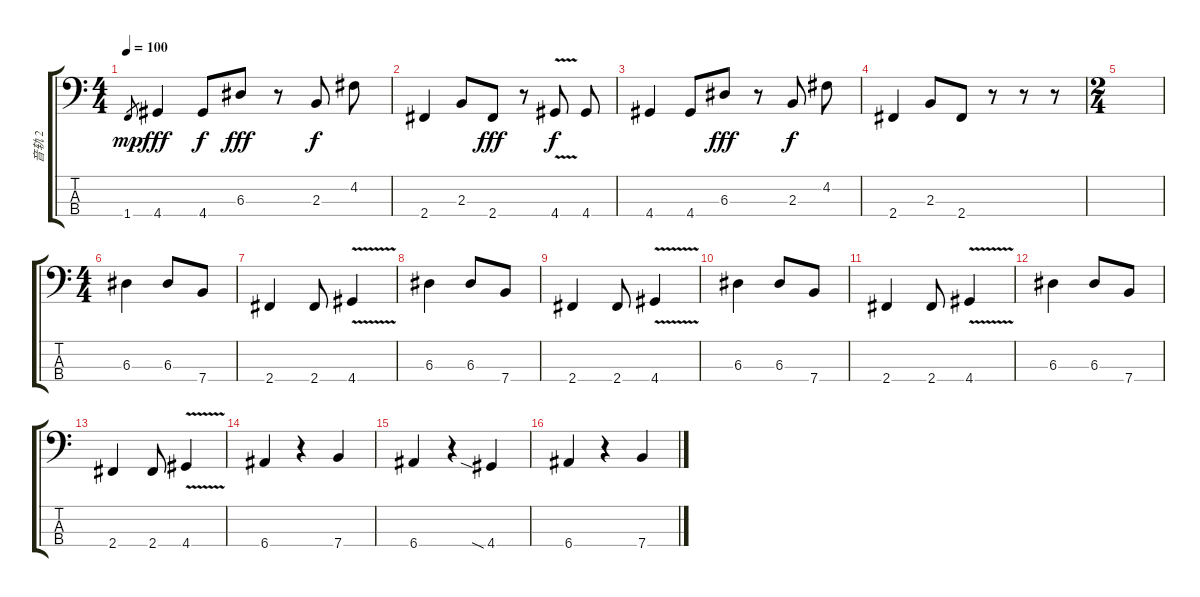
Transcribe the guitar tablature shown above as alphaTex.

\track ("音轨 2" "音轨 2") {instrument slapbass2}
\staff {score tabs}
\tuning (G2 D2 A1 E1) {hide}
\ts (4 4)
\tempo 100
\clef f4
\ks c
1.4.8{gr dy mp} 4.4.4{dy fff instrument slapbass2} 4.4.8{dy f} 6.3.8{dy fff} r.8 2.3.8{dy f} 4.2.8 |
2.4.4 2.3.8 2.4.8{dy fff} r.8 4.4{v}.8{dy f} 4.4.8 |
4.4.4 4.4.8 6.3.8{dy fff} r.8 2.3.8{dy f} 4.2.8 |
2.4.4 2.3.8 2.4.8 r.8 r.8 r.8 |
\ts (2 4)
|
\ts (4 4)
6.3.4{instrument electricbassfinger} 6.3.8 7.4.8 |
2.4.4 2.4.8 4.4{v}.4 |
6.3.4{instrument electricbassfinger} 6.3.8 7.4.8 |
2.4.4 2.4.8 4.4{v}.4 |
6.3.4{instrument electricbassfinger} 6.3.8 7.4.8 |
2.4.4 2.4.8 4.4{v}.4 |
6.3.4{instrument electricbassfinger} 6.3.8 7.4.8 |
2.4.4 2.4.8 4.4{v}.4 |
6.4.4 r.4 7.4.4 |
6.4.4 r.4 4.4{sia}.4 |
6.4.4 r.4 7.4.4
